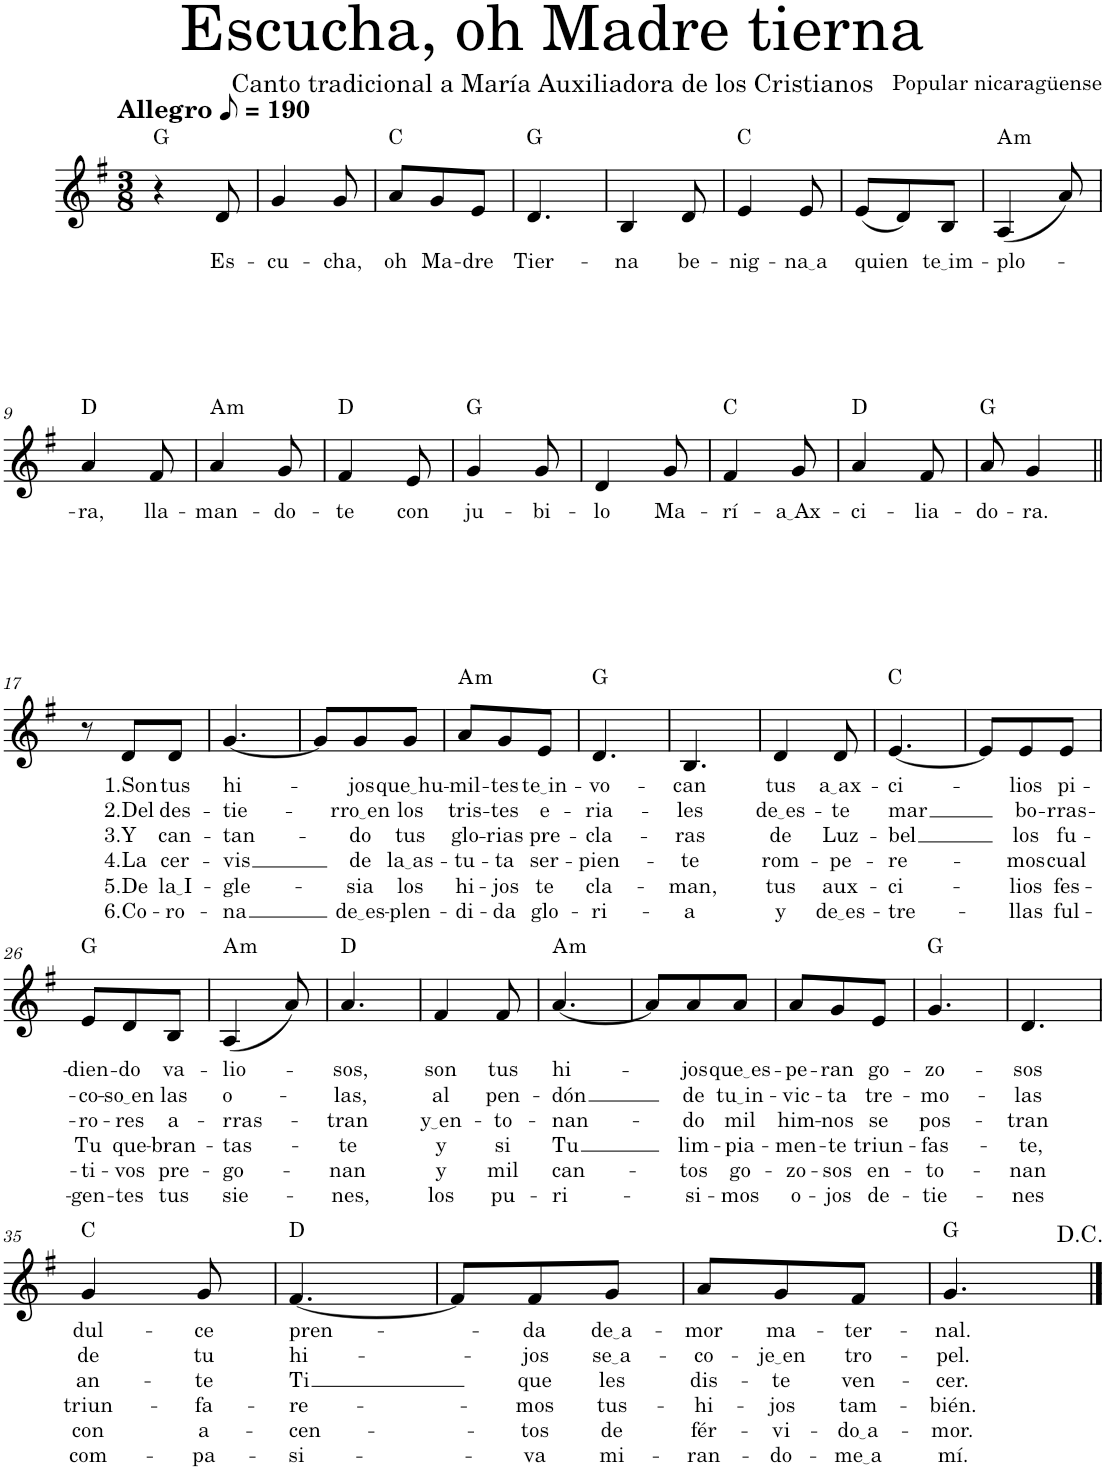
**kern	**text	**text	**text	**text	**text	**text	**harte
*part1	*part1	*part1	*part1	*part1	*part1	*part1	*part1
*staff1	*staff1	*staff1	*staff1	*staff1	*staff1	*staff1	*
*I"Soprano	*	*	*	*	*	*	*
*I'S.	*	*	*	*	*	*	*
*clefG2	*	*	*	*	*	*	*
*k[f#]	*	*	*	*	*	*	*
*M3/8	*	*	*	*	*	*	*
*MM95	*	*	*	*	*	*	*
=1	=1	=1	=1	=1	=1	=1	=1
!LO:TX:a:B:t=Allegro	!	!	!	!	!	!	!
4r	.	.	.	.	.	.	G:maj
!	!LO:LY:b	!	!	!	!	!	!
8d/	Es-	.	.	.	.	.	.
=2	=2	=2	=2	=2	=2	=2	=2
!	!LO:LY:b	!	!	!	!	!	!
4g/	-cu-	.	.	.	.	.	.
!	!LO:LY:b	!	!	!	!	!	!
8g/	-cha,	.	.	.	.	.	.
=3	=3	=3	=3	=3	=3	=3	=3
!	!LO:LY:b	!	!	!	!	!	!
8a/L	oh	.	.	.	.	.	C:maj
!	!LO:LY:b	!	!	!	!	!	!
8g/	Ma-	.	.	.	.	.	.
!	!LO:LY:b	!	!	!	!	!	!
8e/J	-dre	.	.	.	.	.	.
=4	=4	=4	=4	=4	=4	=4	=4
!	!LO:LY:b	!	!	!	!	!	!
4.d/	Tier-	.	.	.	.	.	G:maj
=5	=5	=5	=5	=5	=5	=5	=5
!	!LO:LY:b	!	!	!	!	!	!
4B/	-na	.	.	.	.	.	.
!	!LO:LY:b	!	!	!	!	!	!
8d/	be-	.	.	.	.	.	.
=6	=6	=6	=6	=6	=6	=6	=6
!	!LO:LY:b	!	!	!	!	!	!
4e/	-nig-	.	.	.	.	.	C:maj
!	!LO:LY:b	!	!	!	!	!	!
8e/	na a	.	.	.	.	.	.
=7	=7	=7	=7	=7	=7	=7	=7
!	!LO:LY:b	!	!	!	!	!	!
(8e/L	quien	.	.	.	.	.	.
8d/)	.	.	.	.	.	.	.
!	!LO:LY:b	!	!	!	!	!	!
8B/J	te im	.	.	.	.	.	.
=8	=8	=8	=8	=8	=8	=8	=8
!	!LO:LY:b	!	!	!	!	!	!LO:H:kt=m
(4A/	-plo-	.	.	.	.	.	A:min
8a/)	.	.	.	.	.	.	.
!!LO:LB:g=z
=9	=9	=9	=9	=9	=9	=9	=9
!	!LO:LY:b	!	!	!	!	!	!
4a/	-ra,	.	.	.	.	.	D:maj
!	!LO:LY:b	!	!	!	!	!	!
8f#/	lla-	.	.	.	.	.	.
=10	=10	=10	=10	=10	=10	=10	=10
!	!LO:LY:b	!	!	!	!	!	!LO:H:kt=m
4a/	-man-	.	.	.	.	.	A:min
!	!LO:LY:b	!	!	!	!	!	!
8g/	-do-	.	.	.	.	.	.
=11	=11	=11	=11	=11	=11	=11	=11
!	!LO:LY:b	!	!	!	!	!	!
4f#/	-te	.	.	.	.	.	D:maj
!	!LO:LY:b	!	!	!	!	!	!
8e/	con	.	.	.	.	.	.
=12	=12	=12	=12	=12	=12	=12	=12
!	!LO:LY:b	!	!	!	!	!	!
4g/	ju-	.	.	.	.	.	G:maj
!	!LO:LY:b	!	!	!	!	!	!
8g/	-bi-	.	.	.	.	.	.
=13	=13	=13	=13	=13	=13	=13	=13
!	!LO:LY:b	!	!	!	!	!	!
4d/	-lo	.	.	.	.	.	.
!	!LO:LY:b	!	!	!	!	!	!
8g/	Ma-	.	.	.	.	.	.
=14	=14	=14	=14	=14	=14	=14	=14
!	!LO:LY:b	!	!	!	!	!	!
4f#/	-rí-	.	.	.	.	.	C:maj
!	!LO:LY:b	!	!	!	!	!	!
8g/	a Ax	.	.	.	.	.	.
=15	=15	=15	=15	=15	=15	=15	=15
!	!LO:LY:b	!	!	!	!	!	!
4a/	-ci-	.	.	.	.	.	D:maj
!	!LO:LY:b	!	!	!	!	!	!
8f#/	-lia-	.	.	.	.	.	.
=16	=16	=16	=16	=16	=16	=16	=16
!	!LO:LY:b	!	!	!	!	!	!
8a/	-do-	.	.	.	.	.	G:maj
!	!LO:LY:b	!	!	!	!	!	!
4g/	-ra.	.	.	.	.	.	.
!!LO:LB:g=z
=17||	=17||	=17||	=17||	=17||	=17||	=17||	=17||
8r	.	.	.	.	.	.	.
!	!LO:LY:b	!LO:LY:b	!LO:LY:b	!LO:LY:b	!LO:LY:b	!LO:LY:b	!
8d/L	1.Son	2.Del	3.Y	4.La	5.De	6.Co-	.
!	!LO:LY:b	!LO:LY:b	!LO:LY:b	!LO:LY:b	!LO:LY:b	!LO:LY:b	!
8d/J	tus	des-	can-	cer-	la I	-ro-	.
=18	=18	=18	=18	=18	=18	=18	=18
!	!LO:LY:b	!LO:LY:b	!LO:LY:b	!LO:LY:b	!LO:LY:b	!LO:LY:b	!
[4.g/	hi-	-tie-	-tan-	-vis	-gle-	-na	.
=19	=19	=19	=19	=19	=19	=19	=19
8g/L]	.	.	.	.	.	.	.
!	!LO:LY:b	!LO:LY:b	!LO:LY:b	!LO:LY:b	!LO:LY:b	!LO:LY:b	!
8g/	-jos	rro en	-do	de	-sia	de es	.
!	!LO:LY:b	!LO:LY:b	!LO:LY:b	!LO:LY:b	!LO:LY:b	!LO:LY:b	!
8g/J	que hu	los	tus	la as	los	-plen-	.
=20	=20	=20	=20	=20	=20	=20	=20
!	!LO:LY:b	!LO:LY:b	!LO:LY:b	!LO:LY:b	!LO:LY:b	!LO:LY:b	!LO:H:kt=m
8a/L	-mil-	tris-	glo-	-tu-	hi-	-di-	A:min
!	!LO:LY:b	!LO:LY:b	!LO:LY:b	!LO:LY:b	!LO:LY:b	!LO:LY:b	!
8g/	-tes	-tes	-rias	-ta	-jos	-da	.
!	!LO:LY:b	!LO:LY:b	!LO:LY:b	!LO:LY:b	!LO:LY:b	!LO:LY:b	!
8e/J	te in	e-	pre-	ser-	te	glo-	.
=21	=21	=21	=21	=21	=21	=21	=21
!	!LO:LY:b	!LO:LY:b	!LO:LY:b	!LO:LY:b	!LO:LY:b	!LO:LY:b	!
4.d/	-vo-	-ria-	-cla-	-pien-	cla-	-ri-	G:maj
=22	=22	=22	=22	=22	=22	=22	=22
!	!LO:LY:b	!LO:LY:b	!LO:LY:b	!LO:LY:b	!LO:LY:b	!LO:LY:b	!
4.B/	-can	-les	-ras	-te	-man,	-a	.
=23	=23	=23	=23	=23	=23	=23	=23
!	!LO:LY:b	!LO:LY:b	!LO:LY:b	!LO:LY:b	!LO:LY:b	!LO:LY:b	!
4d/	tus	de es	de	rom-	tus	y	.
!	!LO:LY:b	!LO:LY:b	!LO:LY:b	!LO:LY:b	!LO:LY:b	!LO:LY:b	!
8d/	a ax	-te	Luz-	-pe-	aux-	de es	.
=24	=24	=24	=24	=24	=24	=24	=24
!	!LO:LY:b	!LO:LY:b	!LO:LY:b	!LO:LY:b	!LO:LY:b	!LO:LY:b	!
[4.e/	-ci-	mar	-bel	-re-	-ci-	-tre-	C:maj
=25	=25	=25	=25	=25	=25	=25	=25
8e/L]	.	.	.	.	.	.	.
!	!LO:LY:b	!LO:LY:b	!LO:LY:b	!LO:LY:b	!LO:LY:b	!LO:LY:b	!
8e/	-lios	bo-	los	-mos	-lios	-llas	.
!	!LO:LY:b	!LO:LY:b	!LO:LY:b	!LO:LY:b	!LO:LY:b	!LO:LY:b	!
8e/J	pi-	-rras-	fu-	cual	fes-	ful-	.
!!LO:LB:g=z
=26	=26	=26	=26	=26	=26	=26	=26
!	!LO:LY:b	!LO:LY:b	!LO:LY:b	!LO:LY:b	!LO:LY:b	!LO:LY:b	!
8e/L	-dien-	-co-	-ro-	Tu	-ti-	-gen-	G:maj
!	!LO:LY:b	!LO:LY:b	!LO:LY:b	!LO:LY:b	!LO:LY:b	!LO:LY:b	!
8d/	-do	so en	-res	que-	-vos	-tes	.
!	!LO:LY:b	!LO:LY:b	!LO:LY:b	!LO:LY:b	!LO:LY:b	!LO:LY:b	!
8B/J	va-	las	a-	-bran-	pre-	tus	.
=27	=27	=27	=27	=27	=27	=27	=27
!	!LO:LY:b	!LO:LY:b	!LO:LY:b	!LO:LY:b	!LO:LY:b	!LO:LY:b	!LO:H:kt=m
(4A/	-lio-	o-	-rras-	-tas-	-go-	sie-	A:min
8a/)	.	.	.	.	.	.	.
=28	=28	=28	=28	=28	=28	=28	=28
!	!LO:LY:b	!LO:LY:b	!LO:LY:b	!LO:LY:b	!LO:LY:b	!LO:LY:b	!
4.a/	-sos,	-las,	-tran	-te	-nan	-nes,	D:maj
=29	=29	=29	=29	=29	=29	=29	=29
!	!LO:LY:b	!LO:LY:b	!LO:LY:b	!LO:LY:b	!LO:LY:b	!LO:LY:b	!
4f#/	son	al	y en	y	y	los	.
!	!LO:LY:b	!LO:LY:b	!LO:LY:b	!LO:LY:b	!LO:LY:b	!LO:LY:b	!
8f#/	tus	pen-	-to-	si	mil	pu-	.
=30	=30	=30	=30	=30	=30	=30	=30
!	!LO:LY:b	!LO:LY:b	!LO:LY:b	!LO:LY:b	!LO:LY:b	!LO:LY:b	!LO:H:kt=m
[4.a/	hi-	-dón	-nan-	Tu	can-	-ri-	A:min
=31	=31	=31	=31	=31	=31	=31	=31
8a/L]	.	.	.	.	.	.	.
!	!LO:LY:b	!LO:LY:b	!LO:LY:b	!LO:LY:b	!LO:LY:b	!LO:LY:b	!
8a/	-jos	de	-do	lim-	-tos	-si-	.
!	!LO:LY:b	!LO:LY:b	!LO:LY:b	!LO:LY:b	!LO:LY:b	!LO:LY:b	!
8a/J	que es	tu in	mil	-pia-	go-	-mos	.
=32	=32	=32	=32	=32	=32	=32	=32
!	!LO:LY:b	!LO:LY:b	!LO:LY:b	!LO:LY:b	!LO:LY:b	!LO:LY:b	!
8a/L	-pe-	-vic-	him-	-men-	-zo-	o-	.
!	!LO:LY:b	!LO:LY:b	!LO:LY:b	!LO:LY:b	!LO:LY:b	!LO:LY:b	!
8g/	-ran	-ta	-nos	-te	-sos	-jos	.
!	!LO:LY:b	!LO:LY:b	!LO:LY:b	!LO:LY:b	!LO:LY:b	!LO:LY:b	!
8e/J	go-	tre-	se	triun-	en-	de-	.
=33	=33	=33	=33	=33	=33	=33	=33
!	!LO:LY:b	!LO:LY:b	!LO:LY:b	!LO:LY:b	!LO:LY:b	!LO:LY:b	!
4.g/	-zo-	-mo-	pos-	-fas-	-to-	-tie-	G:maj
=34	=34	=34	=34	=34	=34	=34	=34
!	!LO:LY:b	!LO:LY:b	!LO:LY:b	!LO:LY:b	!LO:LY:b	!LO:LY:b	!
4.d/	-sos	-las	-tran	-te,	-nan	-nes	.
!!LO:LB:g=z
=35	=35	=35	=35	=35	=35	=35	=35
!	!LO:LY:b	!LO:LY:b	!LO:LY:b	!LO:LY:b	!LO:LY:b	!LO:LY:b	!
4g/	dul-	de	an-	triun-	con	com-	C:maj
!	!LO:LY:b	!LO:LY:b	!LO:LY:b	!LO:LY:b	!LO:LY:b	!LO:LY:b	!
8g/	-ce	tu	-te	-fa-	a-	-pa-	.
=36	=36	=36	=36	=36	=36	=36	=36
!	!LO:LY:b	!LO:LY:b	!LO:LY:b	!LO:LY:b	!LO:LY:b	!LO:LY:b	!
[4.f#/	pren-	hi-	Ti	-re-	-cen-	-si-	D:maj
=37	=37	=37	=37	=37	=37	=37	=37
8f#/L]	.	.	.	.	.	.	.
!	!LO:LY:b	!LO:LY:b	!LO:LY:b	!LO:LY:b	!LO:LY:b	!LO:LY:b	!
8f#/	-da	-jos	que	-mos	-tos	-va	.
!	!LO:LY:b	!LO:LY:b	!LO:LY:b	!LO:LY:b	!LO:LY:b	!LO:LY:b	!
8g/J	de a	se a	les	tus-	de	mi-	.
=38	=38	=38	=38	=38	=38	=38	=38
!	!LO:LY:b	!LO:LY:b	!LO:LY:b	!LO:LY:b	!LO:LY:b	!LO:LY:b	!
8a/L	-mor	-co-	dis-	-hi-	fér-	-ran-	.
!	!LO:LY:b	!LO:LY:b	!LO:LY:b	!LO:LY:b	!LO:LY:b	!LO:LY:b	!
8g/	ma-	je en	-te	-jos	-vi-	-do-	.
!	!LO:LY:b	!LO:LY:b	!LO:LY:b	!LO:LY:b	!LO:LY:b	!LO:LY:b	!
8f#/J	-ter-	tro-	ven-	tam-	do a	me a	.
=39	=39	=39	=39	=39	=39	=39	=39
!	!LO:LY:b	!LO:LY:b	!LO:LY:b	!LO:LY:b	!LO:LY:b	!LO:LY:b	!
4.g/	-nal.	-pel.	-cer.	-bién.	-mor.	mí.	G:maj
==	==	==	==	==	==	==	==
*-	*-	*-	*-	*-	*-	*-	*-
